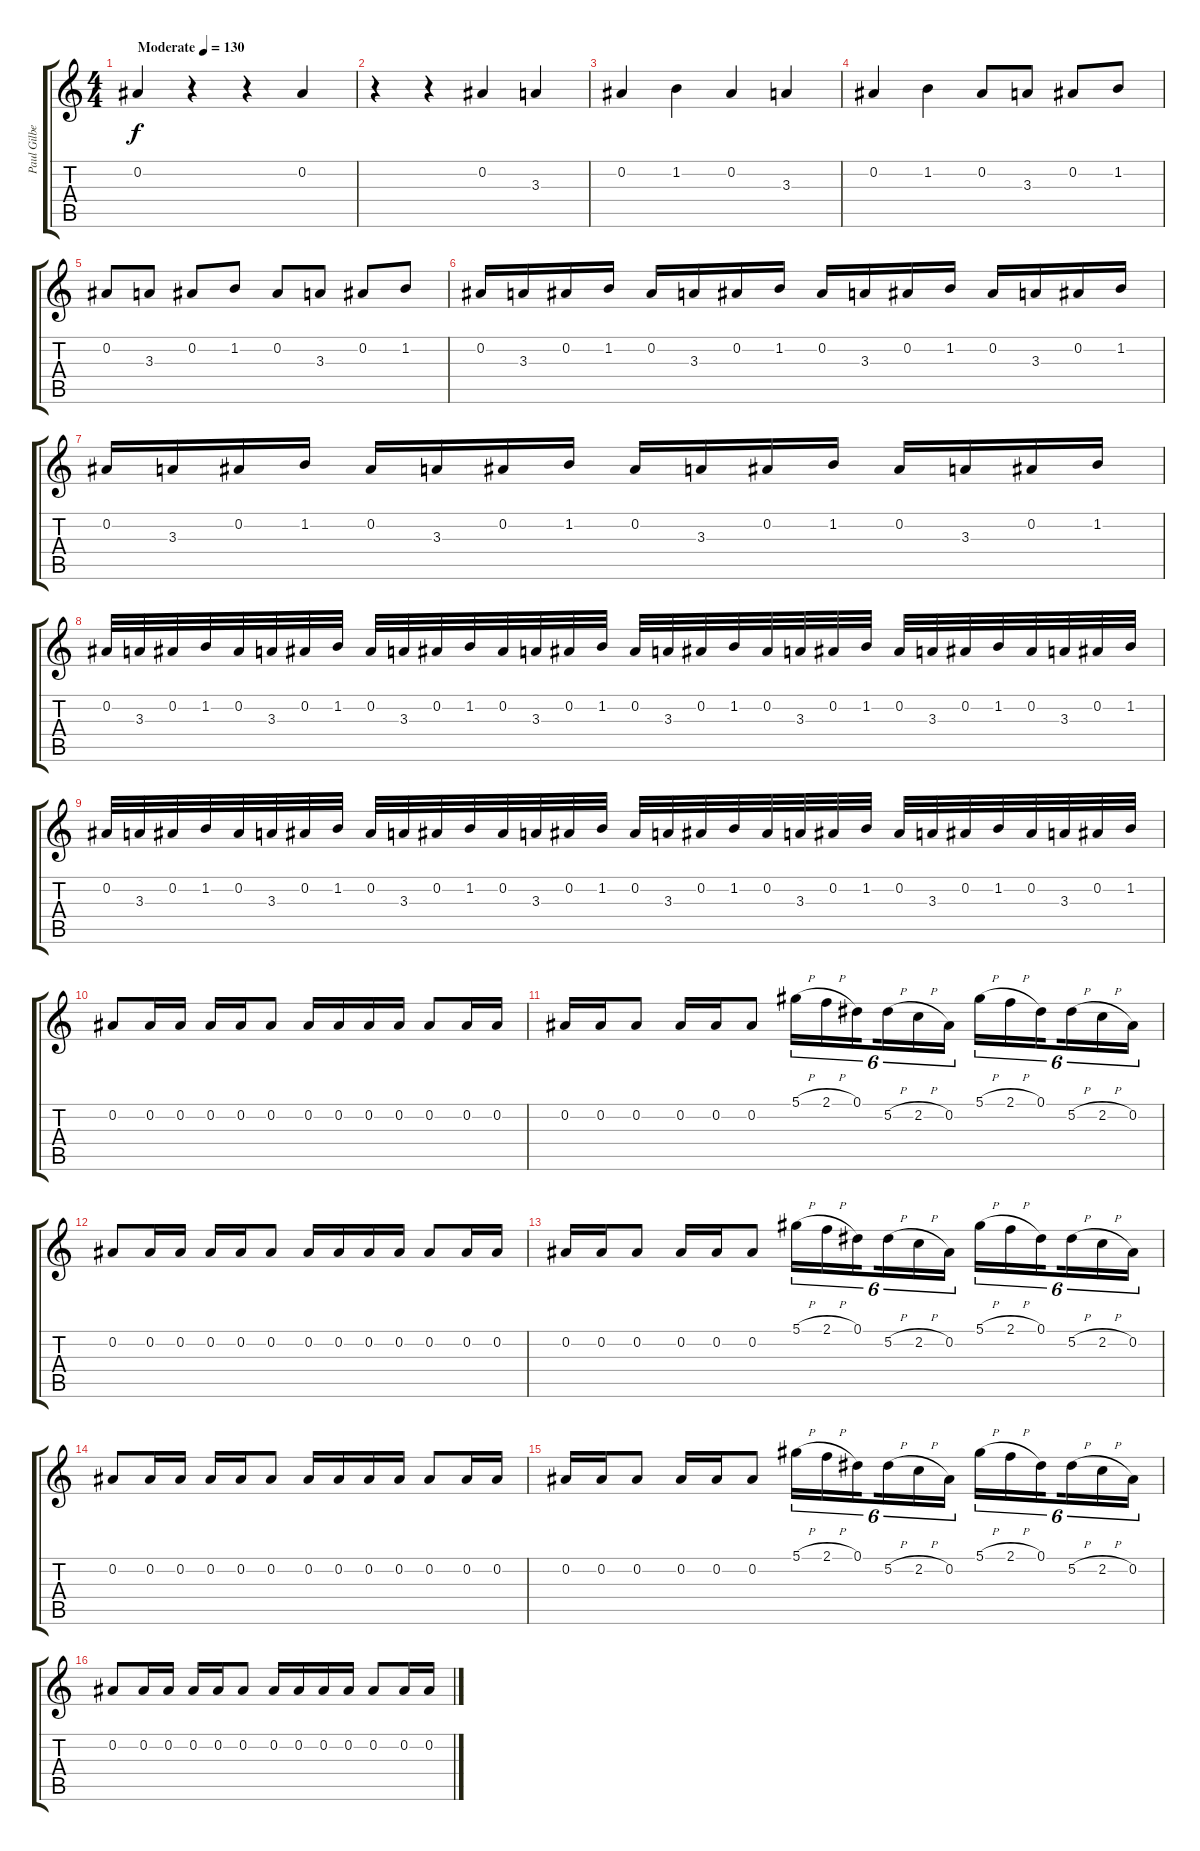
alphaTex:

\track ("Paul Gilbert" "Paul Gilbe") {instrument distortionguitar}
\staff {score tabs}
\tuning (Eb4 Bb3 Gb3 Db3 Ab2 Eb2) {hide}
\ts (4 4)
\tempo (130 "Moderate")
\clef g2
\ks c
0.2.4{dy f instrument distortionguitar} r.4 r.4 0.2.4 |
r.4 r.4 0.2.4 3.3.4 |
0.2.4 1.2.4 0.2.4 3.3.4 |
0.2.4 1.2.4 0.2.8 3.3.8 0.2.8 1.2.8 |
0.2.8 3.3.8 0.2.8 1.2.8 0.2.8 3.3.8 0.2.8 1.2.8 |
0.2.16 3.3.16 0.2.16 1.2.16 0.2.16 3.3.16 0.2.16 1.2.16 0.2.16 3.3.16 0.2.16 1.2.16 0.2.16 3.3.16 0.2.16 1.2.16 |
0.2.16 3.3.16 0.2.16 1.2.16 0.2.16 3.3.16 0.2.16 1.2.16 0.2.16 3.3.16 0.2.16 1.2.16 0.2.16 3.3.16 0.2.16 1.2.16 |
0.2.32 3.3.32 0.2.32 1.2.32 0.2.32 3.3.32 0.2.32 1.2.32 0.2.32 3.3.32 0.2.32 1.2.32 0.2.32 3.3.32 0.2.32 1.2.32 0.2.32 3.3.32 0.2.32 1.2.32 0.2.32 3.3.32 0.2.32 1.2.32 0.2.32 3.3.32 0.2.32 1.2.32 0.2.32 3.3.32 0.2.32 1.2.32 |
0.2.32 3.3.32 0.2.32 1.2.32 0.2.32 3.3.32 0.2.32 1.2.32 0.2.32 3.3.32 0.2.32 1.2.32 0.2.32 3.3.32 0.2.32 1.2.32 0.2.32 3.3.32 0.2.32 1.2.32 0.2.32 3.3.32 0.2.32 1.2.32 0.2.32 3.3.32 0.2.32 1.2.32 0.2.32 3.3.32 0.2.32 1.2.32 |
0.2.8 0.2.16 0.2.16 0.2.16 0.2.16 0.2.8 0.2.16 0.2.16 0.2.16 0.2.16 0.2.8 0.2.16 0.2.16 |
0.2.16 0.2.16 0.2.8 0.2.16 0.2.16 0.2.8 5.1{h}.16{tu (6 4)} 2.1{h}.16{tu (6 4)} 0.1.16{tu (6 4) beam splitsecondary} 5.2{h}.16{tu (6 4)} 2.2{h}.16{tu (6 4)} 0.2.16{tu (6 4)} 5.1{h}.16{tu (6 4)} 2.1{h}.16{tu (6 4)} 0.1.16{tu (6 4) beam splitsecondary} 5.2{h}.16{tu (6 4)} 2.2{h}.16{tu (6 4)} 0.2.16{tu (6 4)} |
0.2.8 0.2.16 0.2.16 0.2.16 0.2.16 0.2.8 0.2.16 0.2.16 0.2.16 0.2.16 0.2.8 0.2.16 0.2.16 |
0.2.16 0.2.16 0.2.8 0.2.16 0.2.16 0.2.8 5.1{h}.16{tu (6 4)} 2.1{h}.16{tu (6 4)} 0.1.16{tu (6 4) beam splitsecondary} 5.2{h}.16{tu (6 4)} 2.2{h}.16{tu (6 4)} 0.2.16{tu (6 4)} 5.1{h}.16{tu (6 4)} 2.1{h}.16{tu (6 4)} 0.1.16{tu (6 4) beam splitsecondary} 5.2{h}.16{tu (6 4)} 2.2{h}.16{tu (6 4)} 0.2.16{tu (6 4)} |
0.2.8 0.2.16 0.2.16 0.2.16 0.2.16 0.2.8 0.2.16 0.2.16 0.2.16 0.2.16 0.2.8 0.2.16 0.2.16 |
0.2.16 0.2.16 0.2.8 0.2.16 0.2.16 0.2.8 5.1{h}.16{tu (6 4)} 2.1{h}.16{tu (6 4)} 0.1.16{tu (6 4) beam splitsecondary} 5.2{h}.16{tu (6 4)} 2.2{h}.16{tu (6 4)} 0.2.16{tu (6 4)} 5.1{h}.16{tu (6 4)} 2.1{h}.16{tu (6 4)} 0.1.16{tu (6 4) beam splitsecondary} 5.2{h}.16{tu (6 4)} 2.2{h}.16{tu (6 4)} 0.2.16{tu (6 4)} |
0.2.8 0.2.16 0.2.16 0.2.16 0.2.16 0.2.8 0.2.16 0.2.16 0.2.16 0.2.16 0.2.8 0.2.16 0.2.16
